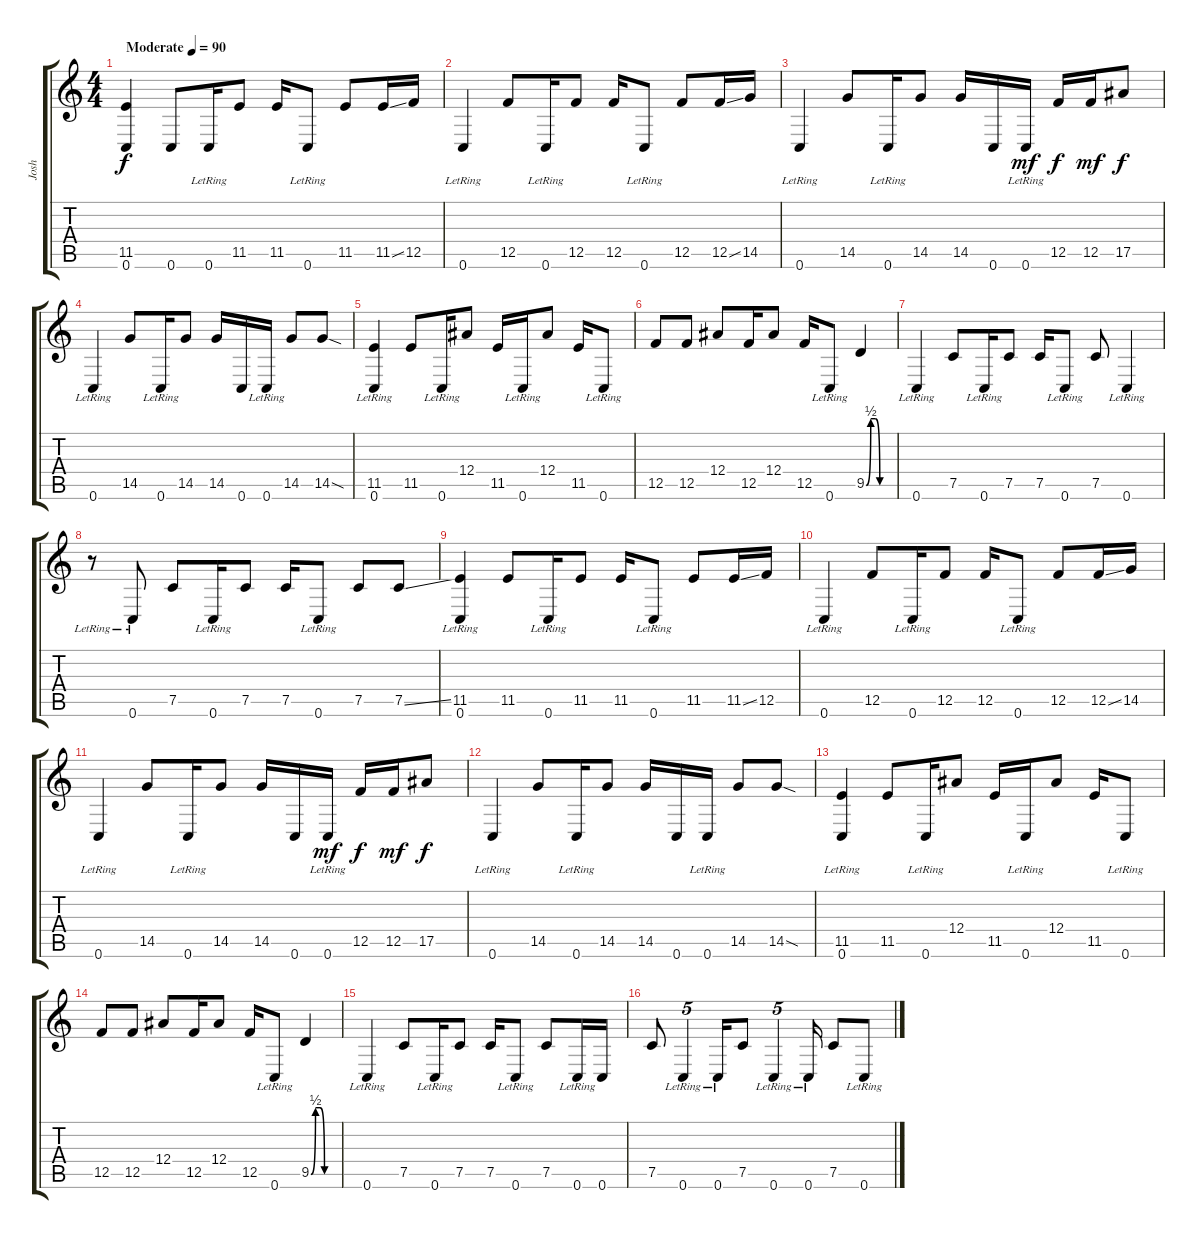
\track ("Josh" "Josh") {instrument electricguitarclean}
\staff {score tabs}
\tuning (C4 G3 Eb3 Bb2 F2 C2) {hide}
\ts (4 4)
\tempo (90 "Moderate")
\clef g2
\ks c
(11.5 0.6).4{dy f instrument electricguitarclean} 0.6.8 0.6{lr}.16 11.5.8 11.5.16 0.6{lr}.8 11.5.8 11.5{ss}.16 12.5.16 |
0.6{lr}.4 12.5.8 0.6{lr}.16 12.5.8 12.5.16 0.6{lr}.8 12.5.8 12.5{ss}.16 14.5.16 |
0.6{lr}.4 14.5.8 0.6{lr}.16 14.5.8 14.5.16 0.6.16 0.6{lr}.16{dy mf} 12.5.16{dy f} 12.5.16{dy mf} 17.5.8{dy f} |
0.6{lr}.4 14.5.8 0.6{lr}.16 14.5.8 14.5.16 0.6.16 0.6{lr}.16 14.5.8 14.5{sod}.8 |
(11.5 0.6{lr}).4 11.5.8 0.6{lr}.16 12.4.8 11.5.16 0.6{lr}.16 12.4.8 11.5.16 0.6{lr}.8 |
12.5.8 12.5.8 12.4.8 12.5.16 12.4.8 12.5.16 0.6{lr}.8 9.5{be (custom 0 0 10 2 20 2 30 0 60 0)}.4 |
0.6{lr}.4 7.5.8 0.6{lr}.16 7.5.8 7.5.16 0.6{lr}.8 7.5.8 0.6{lr}.4 |
r.8 0.6{lr}.8 7.5.8 0.6{lr}.16 7.5.8 7.5.16 0.6{lr}.8 7.5.8 7.5{ss}.8 |
(11.5 0.6{lr}).4 11.5.8 0.6{lr}.16 11.5.8 11.5.16 0.6{lr}.8 11.5.8 11.5{ss}.16 12.5.16 |
0.6{lr}.4 12.5.8 0.6{lr}.16 12.5.8 12.5.16 0.6{lr}.8 12.5.8 12.5{ss}.16 14.5.16 |
0.6{lr}.4 14.5.8 0.6{lr}.16 14.5.8 14.5.16 0.6.16 0.6{lr}.16{dy mf} 12.5.16{dy f} 12.5.16{dy mf} 17.5.8{dy f} |
0.6{lr}.4 14.5.8 0.6{lr}.16 14.5.8 14.5.16 0.6.16 0.6{lr}.16 14.5.8 14.5{sod}.8 |
(11.5 0.6{lr}).4 11.5.8 0.6{lr}.16 12.4.8 11.5.16 0.6{lr}.16 12.4.8 11.5.16 0.6{lr}.8 |
12.5.8 12.5.8 12.4.8 12.5.16 12.4.8 12.5.16 0.6{lr}.8 9.5{be (custom 0 0 10 2 20 2 30 0 60 0)}.4 |
0.6{lr}.4 7.5.8 0.6{lr}.16 7.5.8 7.5.16 0.6{lr}.8 7.5.8 0.6{lr}.16 0.6.16 |
7.5.8 0.6{lr}.4{tu (5 4)} 0.6{lr}.16 7.5.8 0.6{lr}.4{tu (5 4)} 0.6{lr}.16 7.5.8 0.6{lr}.8
